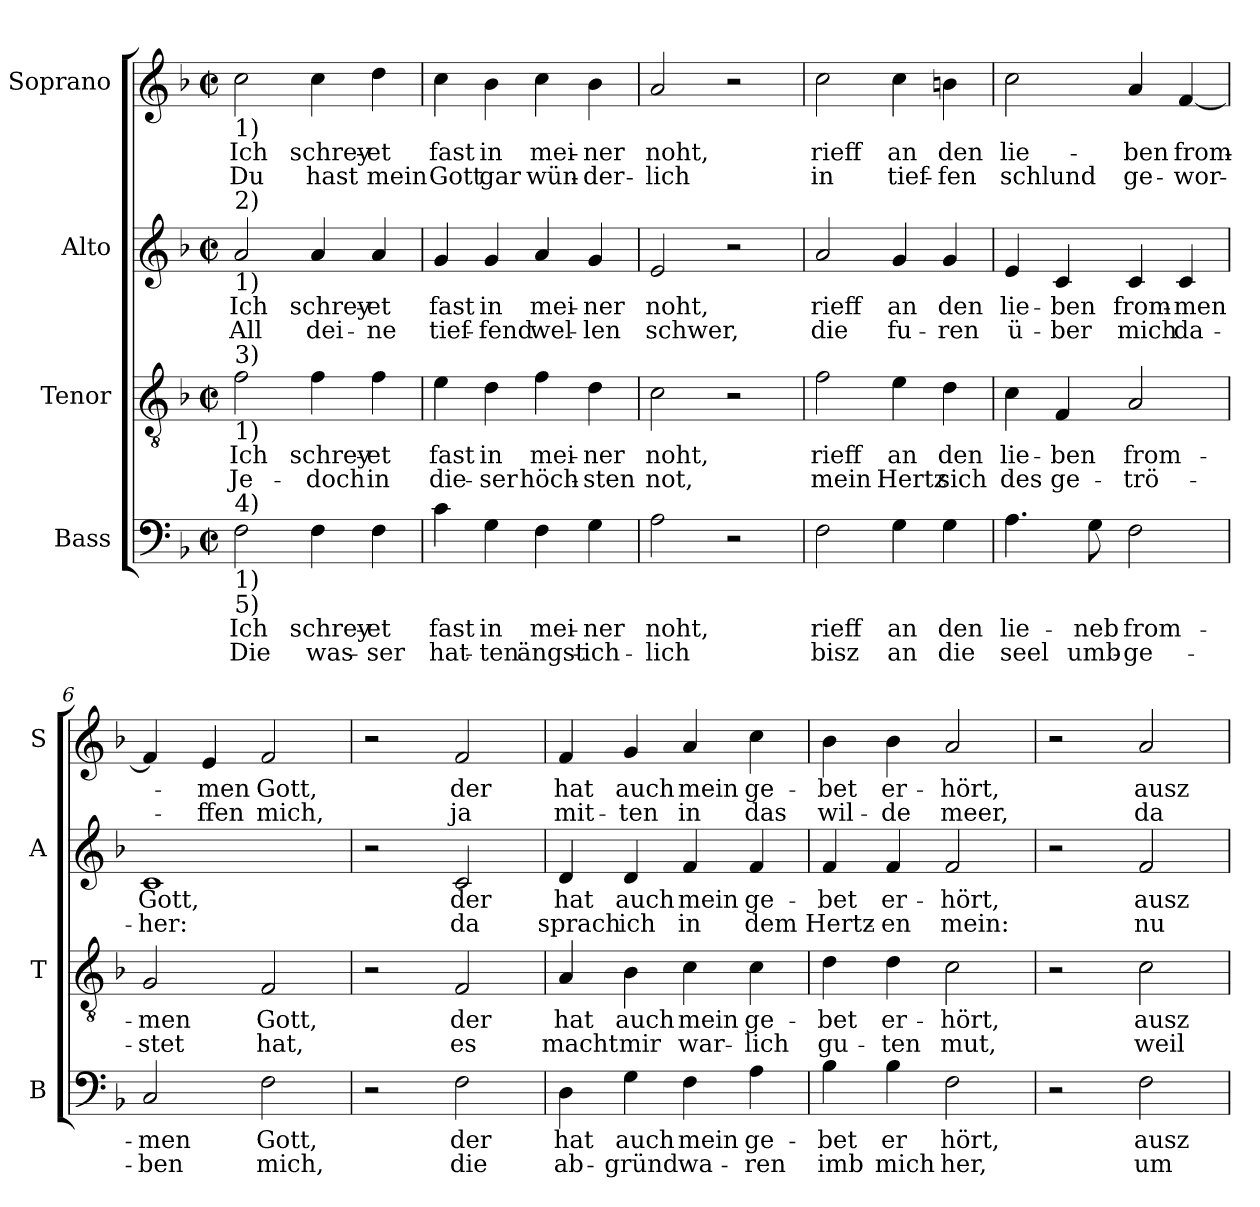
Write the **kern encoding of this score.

**kern	**text	**text	**kern	**text	**text	**kern	**text	**text	**kern	**text	**text
*part4	*part4	*part4	*part3	*part3	*part3	*part2	*part2	*part2	*part1	*part1	*part1
*staff4	*staff4	*staff4	*staff3	*staff3	*staff3	*staff2	*staff2	*staff2	*staff1	*staff1	*staff1
*I"Bass	*	*	*I"Tenor	*	*	*I"Alto	*	*	*I"Soprano	*	*
*I'B	*	*	*I'T	*	*	*I'A	*	*	*I'S	*	*
*clefF4	*	*	*clefGv2	*	*	*clefG2	*	*	*clefG2	*	*
*k[b-]	*	*	*k[b-]	*	*	*k[b-]	*	*	*k[b-]	*	*
*F:	*	*	*F:	*	*	*F:	*	*	*F:	*	*
*M2/2	*	*	*M2/2	*	*	*M2/2	*	*	*M2/2	*	*
*met(c|)	*	*	*met(c|)	*	*	*met(c|)	*	*	*met(c|)	*	*
=1	=1	=1	=1	=1	=1	=1	=1	=1	=1	=1	=1
!	!	!	!	!	!	!	!	!	!LO:TX:b:t=1)	!	!
!	!	!	!	!	!	!LO:TX:a:t=2)	!	!	!	!	!
!	!	!	!	!	!	!LO:TX:b:t=1)	!	!	!	!	!
!	!	!	!LO:TX:a:t=3)	!	!	!	!	!	!	!	!
!	!	!	!LO:TX:b:t=1)	!	!	!	!	!	!	!	!
!LO:TX:a:t=4)	!	!	!	!	!	!	!	!	!	!	!
!LO:TX:b:t=1)	!	!	!	!	!	!	!	!	!	!	!
!LO:TX:b:t=5)	!	!	!	!	!	!	!	!	!	!	!
!	!LO:LY:b	!LO:LY:b	!	!LO:LY:b	!LO:LY:b	!	!LO:LY:b	!LO:LY:b	!	!LO:LY:b	!LO:LY:b
2F\	Ich	Die	2f\	Ich	Je-	2a/	Ich	All	2cc\	Ich	Du
!	!LO:LY:b	!LO:LY:b	!	!LO:LY:b	!LO:LY:b	!	!LO:LY:b	!LO:LY:b	!	!LO:LY:b	!LO:LY:b
4F\	schrey-	was-	4f\	schrey-	-doch	4a/	schrey-	dei-	4cc\	schrey-	hast
!	!LO:LY:b	!LO:LY:b	!	!LO:LY:b	!LO:LY:b	!	!LO:LY:b	!LO:LY:b	!	!LO:LY:b	!LO:LY:b
4F\	-et	-ser	4f\	-et	in	4a/	-et	-ne	4dd\	-et	mein
=2	=2	=2	=2	=2	=2	=2	=2	=2	=2	=2	=2
!	!LO:LY:b	!LO:LY:b	!	!LO:LY:b	!LO:LY:b	!	!LO:LY:b	!LO:LY:b	!	!LO:LY:b	!LO:LY:b
4c\	fast	hat-	4e\	fast	die-	4g/	fast	tief-	4cc\	fast	Gott
!	!LO:LY:b	!LO:LY:b	!	!LO:LY:b	!LO:LY:b	!	!LO:LY:b	!LO:LY:b	!	!LO:LY:b	!LO:LY:b
4G\	in	-ten	4d\	in	-ser	4g/	in	-fend	4b-\	in	gar
!	!LO:LY:b	!LO:LY:b	!	!LO:LY:b	!LO:LY:b	!	!LO:LY:b	!LO:LY:b	!	!LO:LY:b	!LO:LY:b
4F\	mei-	ängst-	4f\	mei-	höch-	4a/	mei-	wel-	4cc\	mei-	wün-
!	!LO:LY:b	!LO:LY:b	!	!LO:LY:b	!LO:LY:b	!	!LO:LY:b	!LO:LY:b	!	!LO:LY:b	!LO:LY:b
4G\	-ner	-ich-	4d\	-ner	-sten	4g/	-ner	-len	4b-\	-ner	-der-
=3	=3	=3	=3	=3	=3	=3	=3	=3	=3	=3	=3
!	!LO:LY:b	!LO:LY:b	!	!LO:LY:b	!LO:LY:b	!	!LO:LY:b	!LO:LY:b	!	!LO:LY:b	!LO:LY:b
2A\	noht,	-lich	2c\	noht,	not,	2e/	noht,	schwer,	2a/	noht,	-lich
2r	.	.	2r	.	.	2r	.	.	2r	.	.
=4	=4	=4	=4	=4	=4	=4	=4	=4	=4	=4	=4
!	!LO:LY:b	!LO:LY:b	!	!LO:LY:b	!LO:LY:b	!	!LO:LY:b	!LO:LY:b	!	!LO:LY:b	!LO:LY:b
2F\	rieff	bisz	2f\	rieff	mein	2a/	rieff	die	2cc\	rieff	in
!	!LO:LY:b	!LO:LY:b	!	!LO:LY:b	!LO:LY:b	!	!LO:LY:b	!LO:LY:b	!	!LO:LY:b	!LO:LY:b
4G\	an	an	4e\	an	Hertz	4g/	an	fu-	4cc\	an	tief-
!	!LO:LY:b	!LO:LY:b	!	!LO:LY:b	!LO:LY:b	!	!LO:LY:b	!LO:LY:b	!	!LO:LY:b	!LO:LY:b
4G\	den	die	4d\	den	sich	4g/	den	-ren	4bn\	den	-fen
=5	=5	=5	=5	=5	=5	=5	=5	=5	=5	=5	=5
!	!LO:LY:b	!LO:LY:b	!	!LO:LY:b	!LO:LY:b	!	!LO:LY:b	!LO:LY:b	!	!LO:LY:b	!LO:LY:b
4.A\	lie-	seel	4c\	lie-	des	4e/	lie-	ü-	2cc\	lie-	schlund
!	!	!	!	!LO:LY:b	!LO:LY:b	!	!LO:LY:b	!LO:LY:b	!	!	!
.	.	.	4F/	-ben	ge-	4c/	-ben	-ber	.	.	.
!	!LO:LY:b	!LO:LY:b	!	!	!	!	!	!	!	!	!
8G\	-neb	umb-	.	.	.	.	.	.	.	.	.
!	!LO:LY:b	!LO:LY:b	!	!LO:LY:b	!LO:LY:b	!	!LO:LY:b	!LO:LY:b	!	!LO:LY:b	!LO:LY:b
2F\	from-	-ge-	2A/	from-	-trö-	4c/	from-	mich	4a/	-ben	ge-
!	!	!	!	!	!	!	!LO:LY:b	!LO:LY:b	!	!LO:LY:b	!LO:LY:b
.	.	.	.	.	.	4c/	-men	da-	[4f/	from-	-wor-
!!LO:LB:g=z
=6	=6	=6	=6	=6	=6	=6	=6	=6	=6	=6	=6
!	!LO:LY:b	!LO:LY:b	!	!LO:LY:b	!LO:LY:b	!	!LO:LY:b	!LO:LY:b	!	!	!
2C/	-men	-ben	2G/	-men	-stet	1c	Gott,	-her:	4f/]	.	.
!	!	!	!	!	!	!	!	!	!	!LO:LY:b	!LO:LY:b
.	.	.	.	.	.	.	.	.	4e/	-men	-ffen
!	!LO:LY:b	!LO:LY:b	!	!LO:LY:b	!LO:LY:b	!	!	!	!	!LO:LY:b	!LO:LY:b
2F\	Gott,	mich,	2F/	Gott,	hat,	.	.	.	2f/	Gott,	mich,
=7	=7	=7	=7	=7	=7	=7	=7	=7	=7	=7	=7
2r	.	.	2r	.	.	2r	.	.	2r	.	.
!	!LO:LY:b	!LO:LY:b	!	!LO:LY:b	!LO:LY:b	!	!LO:LY:b	!LO:LY:b	!	!LO:LY:b	!LO:LY:b
2F\	der	die	2F/	der	es	2c/	der	da	2f/	der	ja
=8	=8	=8	=8	=8	=8	=8	=8	=8	=8	=8	=8
!	!LO:LY:b	!LO:LY:b	!	!LO:LY:b	!LO:LY:b	!	!LO:LY:b	!LO:LY:b	!	!LO:LY:b	!LO:LY:b
4D\	hat	ab-	4A/	hat	macht	4d/	hat	sprach	4f/	hat	mit-
!	!LO:LY:b	!LO:LY:b	!	!LO:LY:b	!LO:LY:b	!	!LO:LY:b	!LO:LY:b	!	!LO:LY:b	!LO:LY:b
4G\	auch	-gründ	4B-\	auch	mir	4d/	auch	ich	4g/	auch	-ten
!	!LO:LY:b	!LO:LY:b	!	!LO:LY:b	!LO:LY:b	!	!LO:LY:b	!LO:LY:b	!	!LO:LY:b	!LO:LY:b
4F\	mein	wa-	4c\	mein	war-	4f/	mein	in	4a/	mein	in
!	!LO:LY:b	!LO:LY:b	!	!LO:LY:b	!LO:LY:b	!	!LO:LY:b	!LO:LY:b	!	!LO:LY:b	!LO:LY:b
4A\	ge-	-ren	4c\	ge-	-lich	4f/	ge-	dem	4cc\	ge-	das
=9	=9	=9	=9	=9	=9	=9	=9	=9	=9	=9	=9
!	!LO:LY:b	!LO:LY:b	!	!LO:LY:b	!LO:LY:b	!	!LO:LY:b	!LO:LY:b	!	!LO:LY:b	!LO:LY:b
4B-\	-bet	imb	4d\	-bet	gu-	4f/	-bet	Hertz-	4b-\	-bet	wil-
!	!LO:LY:b	!LO:LY:b	!	!LO:LY:b	!LO:LY:b	!	!LO:LY:b	!LO:LY:b	!	!LO:LY:b	!LO:LY:b
4B-\	er	mich	4d\	er-	-ten	4f/	er-	-en	4b-\	er-	-de
!	!LO:LY:b	!LO:LY:b	!	!LO:LY:b	!LO:LY:b	!	!LO:LY:b	!LO:LY:b	!	!LO:LY:b	!LO:LY:b
2F\	hört,	her,	2c\	-hört,	mut,	2f/	-hört,	mein:	2a/	-hört,	meer,
=10	=10	=10	=10	=10	=10	=10	=10	=10	=10	=10	=10
2r	.	.	2r	.	.	2r	.	.	2r	.	.
!	!LO:LY:b	!LO:LY:b	!	!LO:LY:b	!LO:LY:b	!	!LO:LY:b	!LO:LY:b	!	!LO:LY:b	!LO:LY:b
2F\	ausz	um-	2c\	ausz	weil	2f/	ausz	nu	2a/	ausz	da
=	=	=	=	=	=	=	=	=	=	=	=
*-	*-	*-	*-	*-	*-	*-	*-	*-	*-	*-	*-
